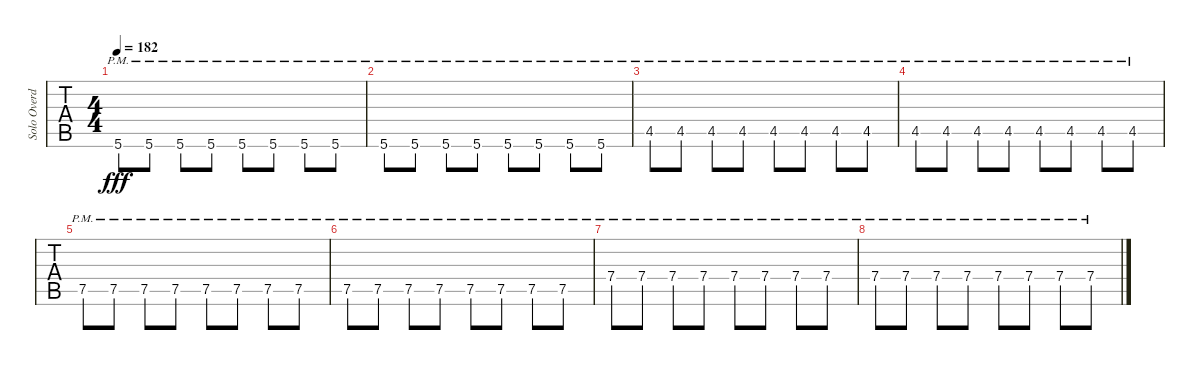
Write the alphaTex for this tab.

\track ("Solo Overdub Three" "Solo Overd") {instrument distortionguitar}
\staff {tabs}
\tuning (E4 B3 G3 D3 A2 E2) {hide}
\ts (4 4)
\tempo 182
\clef g2
\ks c
5.6{pm}.8{dy fff} 5.6{pm}.8 5.6{pm}.8 5.6{pm}.8 5.6{pm}.8 5.6{pm}.8 5.6{pm}.8 5.6{pm}.8 |
5.6{pm}.8 5.6{pm}.8 5.6{pm}.8 5.6{pm}.8 5.6{pm}.8 5.6{pm}.8 5.6{pm}.8 5.6{pm}.8 |
4.5{pm}.8 4.5{pm}.8 4.5{pm}.8 4.5{pm}.8 4.5{pm}.8 4.5{pm}.8 4.5{pm}.8 4.5{pm}.8 |
4.5{pm}.8 4.5{pm}.8 4.5{pm}.8 4.5{pm}.8 4.5{pm}.8 4.5{pm}.8 4.5{pm}.8 4.5{pm}.8 |
7.5{pm}.8 7.5{pm}.8 7.5{pm}.8 7.5{pm}.8 7.5{pm}.8 7.5{pm}.8 7.5{pm}.8 7.5{pm}.8 |
7.5{pm}.8 7.5{pm}.8 7.5{pm}.8 7.5{pm}.8 7.5{pm}.8 7.5{pm}.8 7.5{pm}.8 7.5{pm}.8 |
7.4{pm}.8 7.4{pm}.8 7.4{pm}.8 7.4{pm}.8 7.4{pm}.8 7.4{pm}.8 7.4{pm}.8 7.4{pm}.8 |
7.4{pm}.8 7.4{pm}.8 7.4{pm}.8 7.4{pm}.8 7.4{pm}.8 7.4{pm}.8 7.4{pm}.8 7.4{pm}.8
